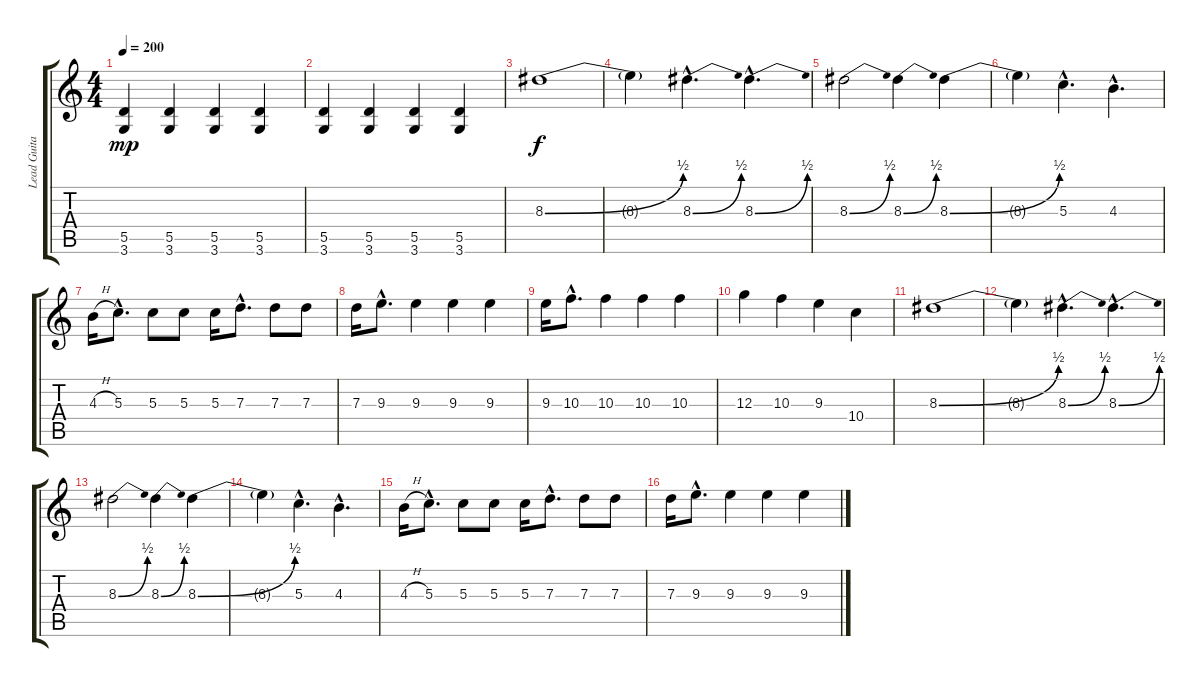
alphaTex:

\track ("Lead Guitar" "Lead Guita") {instrument distortionguitar}
\staff {score tabs}
\tuning (E4 B3 G3 D3 A2 E2) {hide}
\ts (4 4)
\tempo 200
\clef g2
\ks c
(5.5 3.6).4{dy mp} (5.5 3.6).4 (5.5 3.6).4 (5.5 3.6).4 |
(5.5 3.6).4 (5.5 3.6).4 (5.5 3.6).4 (5.5 3.6).4 |
8.3{be (bend 0 0 60 2)}.1{dy f} |
8.3{t}.4 8.3{be (bend 0 0 60 2) hac}.4{d} 8.3{be (bend 0 0 60 2) hac}.4{d} |
8.3{be (bend 0 0 60 2)}.2 8.3{be (bend 0 0 60 2)}.4 8.3{be (bend 0 0 60 2)}.4 |
8.3{t}.4 5.3{hac}.4{d} 4.3{hac}.4{d} |
4.3{h}.16 5.3{hac}.8{d} 5.3.8 5.3.8 5.3.16 7.3{hac}.8{d} 7.3.8 7.3.8 |
7.3.16 9.3{hac}.8{d} 9.3.4 9.3.4 9.3.4 |
9.3.16 10.3{hac}.8{d} 10.3.4 10.3.4 10.3.4 |
12.3.4 10.3.4 9.3.4 10.4.4 |
8.3{be (bend 0 0 60 2)}.1 |
8.3{t}.4 8.3{be (bend 0 0 60 2) hac}.4{d} 8.3{be (bend 0 0 60 2) hac}.4{d} |
8.3{be (bend 0 0 60 2)}.2 8.3{be (bend 0 0 60 2)}.4 8.3{be (bend 0 0 60 2)}.4 |
8.3{t}.4 5.3{hac}.4{d} 4.3{hac}.4{d} |
4.3{h}.16 5.3{hac}.8{d} 5.3.8 5.3.8 5.3.16 7.3{hac}.8{d} 7.3.8 7.3.8 |
7.3.16 9.3{hac}.8{d} 9.3.4 9.3.4 9.3.4
